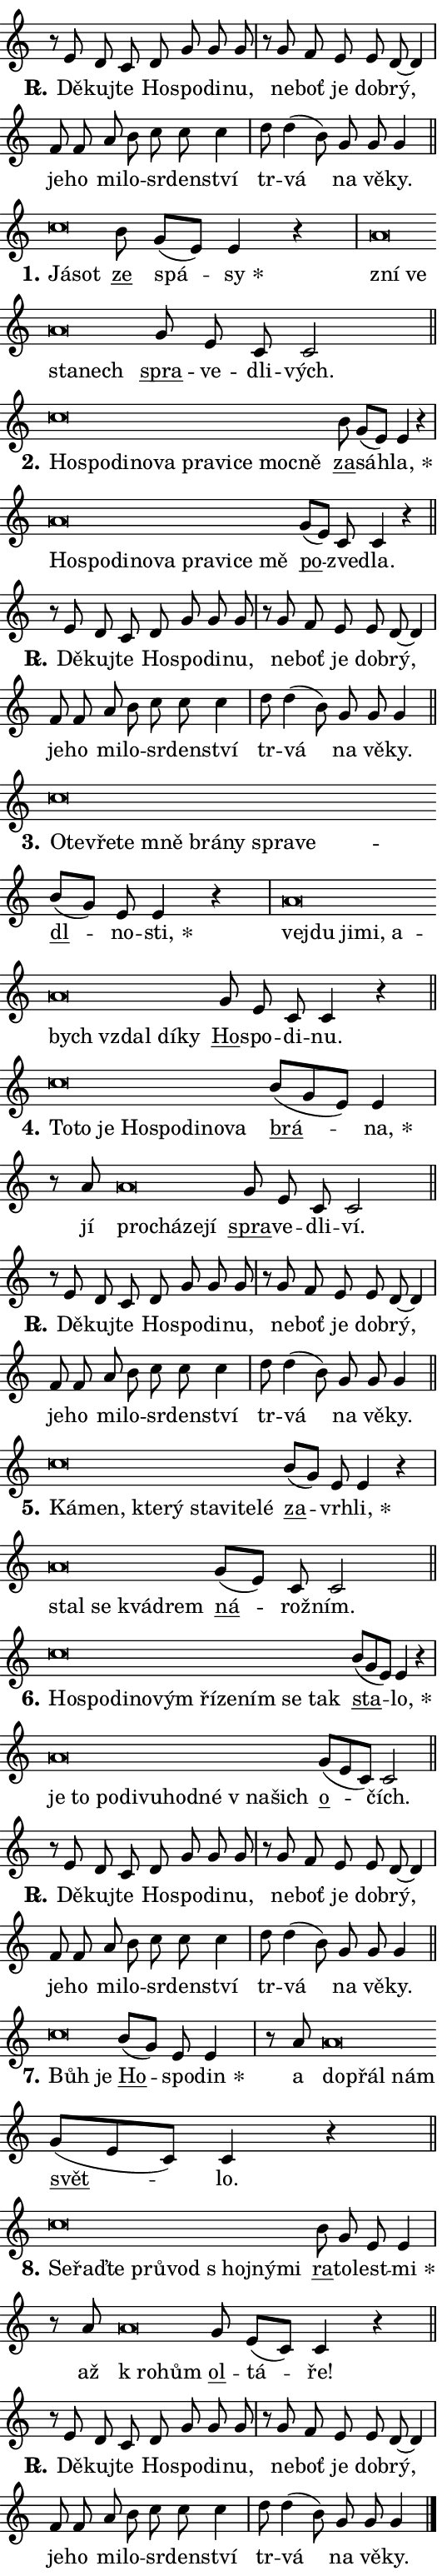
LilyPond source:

\version "2.24.0"
\header { tagline = "" }
\paper {
  indent = 0\cm
  top-margin = 0\cm
  right-margin = 0.13\cm % to fit lyric hyphens
  bottom-margin = 0\cm
  left-margin = 0\cm
  paper-width = 9\cm
  page-breaking = #ly:one-page-breaking
  system-system-spacing.basic-distance = #11
  score-system-spacing.basic-distance = #11
  ragged-last = ##f
}


%% Author: Thomas Morley
%% https://lists.gnu.org/archive/html/lilypond-user/2020-05/msg00002.html
#(define (line-position grob)
"Returns position of @var[grob} in current system:
   @code{'start}, if at first time-step
   @code{'end}, if at last time-step
   @code{'middle} otherwise
"
  (let* ((col (ly:item-get-column grob))
         (ln (ly:grob-object col 'left-neighbor))
         (rn (ly:grob-object col 'right-neighbor))
         (col-to-check-left (if (ly:grob? ln) ln col))
         (col-to-check-right (if (ly:grob? rn) rn col))
         (break-dir-left
           (and
             (ly:grob-property col-to-check-left 'non-musical #f)
             (ly:item-break-dir col-to-check-left)))
         (break-dir-right
           (and
             (ly:grob-property col-to-check-right 'non-musical #f)
             (ly:item-break-dir col-to-check-right))))
        (cond ((eqv? 1 break-dir-left) 'start)
              ((eqv? -1 break-dir-right) 'end)
              (else 'middle))))

#(define (tranparent-at-line-position vctor)
  (lambda (grob)
  "Relying on @code{line-position} select the relevant enry from @var{vctor}.
Used to determine transparency,"
    (case (line-position grob)
      ((end) (not (vector-ref vctor 0)))
      ((middle) (not (vector-ref vctor 1)))
      ((start) (not (vector-ref vctor 2))))))

noteHeadBreakVisibility =
#(define-music-function (break-visibility)(vector?)
"Makes @code{NoteHead}s transparent relying on @var{break-visibility}"
#{
  \override NoteHead.transparent =
    #(tranparent-at-line-position break-visibility)
#})

#(define delete-ledgers-for-transparent-note-heads
  (lambda (grob)
    "Reads whether a @code{NoteHead} is transparent.
If so this @code{NoteHead} is removed from @code{'note-heads} from
@var{grob}, which is supposed to be @code{LedgerLineSpanner}.
As a result ledgers are not printed for this @code{NoteHead}"
    (let* ((nhds-array (ly:grob-object grob 'note-heads))
           (nhds-list
             (if (ly:grob-array? nhds-array)
                 (ly:grob-array->list nhds-array)
                 '()))
           ;; Relies on the transparent-property being done before
           ;; Staff.LedgerLineSpanner.after-line-breaking is executed.
           ;; This is fragile ...
           (to-keep
             (remove
               (lambda (nhd)
                 (ly:grob-property nhd 'transparent #f))
               nhds-list)))
      ;; TODO find a better method to iterate over grob-arrays, similiar
      ;; to filter/remove etc for lists
      ;; For now rebuilt from scratch
      (set! (ly:grob-object grob 'note-heads)  '())
      (for-each
        (lambda (nhd)
          (ly:pointer-group-interface::add-grob grob 'note-heads nhd))
        to-keep))))

squashNotes = {
  \override NoteHead.X-extent = #'(-0.2 . 0.2)
  \override NoteHead.Y-extent = #'(-0.75 . 0)
  \override NoteHead.stencil =
    #(lambda (grob)
       (let ((pos (ly:grob-property grob 'staff-position)))
         (begin
           (if (< pos -7) (display "ERROR: Lower brevis then expected\n") (display ""))
           (if (<= pos -6) ly:text-interface::print ly:note-head::print))))
}
unSquashNotes = {
  \revert NoteHead.X-extent
  \revert NoteHead.Y-extent
  \revert NoteHead.stencil
}

hideNotes = \noteHeadBreakVisibility #begin-of-line-visible
unHideNotes = \noteHeadBreakVisibility #all-visible

% work-around for resetting accidentals
% https://lilypond.org/doc/v2.23/Documentation/notation/displaying-rhythms#unmetered-music
cadenzaMeasure = {
  \cadenzaOff
  \partial 1024 s1024
  \cadenzaOn
}

#(define-markup-command (accent layout props text) (markup?)
  "Underline accented syllable"
  (interpret-markup layout props
    #{\markup \override #'(offset . 4.3) \underline { #text }#}))

responsum = \markup \concat {
  "R" \hspace #-1.05 \path #0.1 #'((moveto 0 0.07) (lineto 0.9 0.8)) \hspace #0.05 "."
}

spaceSize = #0.6828661417322834 % exact space size for TeX Gyre Schola

\layout {
  \context {
    \Staff
    \remove "Time_signature_engraver"
    \override LedgerLineSpanner.after-line-breaking = #delete-ledgers-for-transparent-note-heads
  }
  \context {
    \Lyrics {
      \override LyricSpace.minimum-distance = \spaceSize
      \override LyricText.font-name = #"TeX Gyre Schola"
      \override LyricText.font-size = 1
      \override StanzaNumber.font-name = #"TeX Gyre Schola Bold"
      \override StanzaNumber.font-size = 1
    }
  }
  \context {
    \Score 
    \override NoteHead.text =
      #(lambda (grob) 
        (let ((pos (ly:grob-property grob 'staff-position)))
          #{\markup {
            \combine
              \halign #-0.55 \raise #(if (= pos -6) 0 0.5) \override #'(thickness . 2) \draw-line #'(3.2 . 0)
              \musicglyph "noteheads.sM1"
          }#}))
  }
}

% magnetic-lyrics.ily
%
%   written by
%     Jean Abou Samra <jean@abou-samra.fr>
%     Werner Lemberg <wl@gnu.org>
%
%   adapted by
%     Jiri Hon <jiri.hon@gmail.com>
%
% Version 2022-Apr-15

% https://www.mail-archive.com/lilypond-user@gnu.org/msg149350.html

#(define (Left_hyphen_pointer_engraver context)
   "Collect syllable-hyphen-syllable occurrences in lyrics and store
them in properties.  This engraver only looks to the left.  For
example, if the lyrics input is @code{foo -- bar}, it does the
following.

@itemize @bullet
@item
Set the @code{text} property of the @code{LyricHyphen} grob between
@q{foo} and @q{bar} to @code{foo}.

@item
Set the @code{left-hyphen} property of the @code{LyricText} grob with
text @q{foo} to the @code{LyricHyphen} grob between @q{foo} and
@q{bar}.
@end itemize

Use this auxiliary engraver in combination with the
@code{lyric-@/text::@/apply-@/magnetic-@/offset!} hook."
   (let ((hyphen #f)
         (text #f))
     (make-engraver
      (acknowledgers
       ((lyric-syllable-interface engraver grob source-engraver)
        (set! text grob)))
      (end-acknowledgers
       ((lyric-hyphen-interface engraver grob source-engraver)
        ;(when (not (grob::has-interface grob 'lyric-space-interface))
          (set! hyphen grob)));)
      ((stop-translation-timestep engraver)
       (when (and text hyphen)
         (ly:grob-set-object! text 'left-hyphen hyphen))
       (set! text #f)
       (set! hyphen #f)))))

#(define (lyric-text::apply-magnetic-offset! grob)
   "If the space between two syllables is less than the value in
property @code{LyricText@/.details@/.squash-threshold}, move the right
syllable to the left so that it gets concatenated with the left
syllable.

Use this function as a hook for
@code{LyricText@/.after-@/line-@/breaking} if the
@code{Left_@/hyphen_@/pointer_@/engraver} is active."
   (let ((hyphen (ly:grob-object grob 'left-hyphen #f)))
     (when hyphen
       (let ((left-text (ly:spanner-bound hyphen LEFT)))
         (when (grob::has-interface left-text 'lyric-syllable-interface)
           (let* ((common (ly:grob-common-refpoint grob left-text X))
                  (this-x-ext (ly:grob-extent grob common X))
                  (left-x-ext
                   (begin
                     ;; Trigger magnetism for left-text.
                     (ly:grob-property left-text 'after-line-breaking)
                     (ly:grob-extent left-text common X)))
                  ;; `delta` is the gap width between two syllables.
                  (delta (- (interval-start this-x-ext)
                            (interval-end left-x-ext)))
                  (details (ly:grob-property grob 'details))
                  (threshold (assoc-get 'squash-threshold details 0.2)))
             (when (< delta threshold)
               (let* (;; We have to manipulate the input text so that
                      ;; ligatures crossing syllable boundaries are not
                      ;; disabled.  For languages based on the Latin
                      ;; script this is essentially a beautification.
                      ;; However, for non-Western scripts it can be a
                      ;; necessity.
                      (lt (ly:grob-property left-text 'text))
                      (rt (ly:grob-property grob 'text))
                      (is-space (grob::has-interface hyphen 'lyric-space-interface))
                      (space (if is-space " " ""))
                      (extra-delta (if is-space spaceSize 0))
                      ;; Append new syllable.
                      (ltrt-space (if (and (string? lt) (string? rt))
                                (string-append lt space rt)
                                (make-concat-markup (list lt space rt))))
                      ;; Right-align `ltrt` to the right side.
                      (ltrt-space-markup (grob-interpret-markup
                               grob
                               (make-translate-markup
                                (cons (interval-length this-x-ext) 0)
                                (make-right-align-markup ltrt-space)))))
                 (begin
                   ;; Don't print `left-text`.
                   (ly:grob-set-property! left-text 'stencil #f)
                   ;; Set text and stencil (which holds all collected
                   ;; syllables so far) and shift it to the left.
                   (ly:grob-set-property! grob 'text ltrt-space)
                   (ly:grob-set-property! grob 'stencil ltrt-space-markup)
                   (ly:grob-translate-axis! grob (- (- delta extra-delta)) X))))))))))


#(define (lyric-hyphen::displace-bounds-first grob)
   ;; Make very sure this callback isn't triggered too early.
   (let ((left (ly:spanner-bound grob LEFT))
         (right (ly:spanner-bound grob RIGHT)))
     (ly:grob-property left 'after-line-breaking)
     (ly:grob-property right 'after-line-breaking)
     (ly:lyric-hyphen::print grob)))

squashThreshold = #0.4

\layout {
  \context {
    \Lyrics
    \consists #Left_hyphen_pointer_engraver
    \override LyricText.after-line-breaking =
      #lyric-text::apply-magnetic-offset!
    \override LyricHyphen.stencil = #lyric-hyphen::displace-bounds-first
    \override LyricText.details.squash-threshold = \squashThreshold
    \override LyricHyphen.minimum-distance = 0
    \override LyricHyphen.minimum-length = \squashThreshold
  }
}

squashText = \override LyricText.details.squash-threshold = 9999
unSquashText = \override LyricText.details.squash-threshold = \squashThreshold

leftText = \override LyricText.self-alignment-X = #LEFT
unLeftText = \revert LyricText.self-alignment-X

starOffset = #(lambda (grob) 
                (let ((x_offset (ly:self-alignment-interface::aligned-on-x-parent grob)))
                  (if (= x_offset 0) 0 (+ x_offset 1.2))))

star = #(define-music-function (syllable)(string?)
"Append star separator at the end of a syllable"
#{
  \once \override LyricText.X-offset = #starOffset
  \lyricmode { \markup {
    #syllable
    \override #'((font-name . "TeX Gyre Schola Bold")) \hspace #0.2 \lower #0.65 \larger "*"
  } }
#})

starAccent = #(define-music-function (syllable)(string?)
"Append star separator at the end of a syllable and make accent"
#{
  \once \override LyricText.X-offset = #starOffset
  \lyricmode { \markup {
    \accent #syllable
    \override #'((font-name . "TeX Gyre Schola Bold")) \hspace #0.2 \lower #0.65 \larger "*"
  } }
#})

breath = #(define-music-function (syllable)(string?)
"Append breathing indicator at the end of a syllable"
#{
  \lyricmode { \markup { #syllable "+" } }
#})

optionalBreath = #(define-music-function (syllable)(string?)
"Append optional breathing indicator at the end of a syllable"
#{
  \lyricmode { \markup { #syllable "(+)" } }
#})


\score {
    <<
        \new Voice = "melody" { \cadenzaOn \key c \major \relative { r8 e' d c d g g g \cadenzaMeasure \bar "|" r g f e e d~ d4 \cadenzaMeasure \bar "|" f8 f a b c c c4 \cadenzaMeasure \bar "|" d8 d4( b8)] g g g4 \cadenzaMeasure \bar "||" \break } }
        \new Lyrics \lyricsto "melody" { \lyricmode { \set stanza = \responsum
Dě -- kuj -- te Ho -- spo -- di -- nu, ne -- boť je dob -- rý, je -- ho mi -- lo -- sr -- den -- ství tr -- vá na vě -- ky. } }
    >>
    \layout {}
}

\score {
    <<
        \new Voice = "melody" { \cadenzaOn \key c \major \relative { \squashNotes c''\breve*1/16 \hideNotes \breve*1/16 \bar "" \unHideNotes \unSquashNotes \bar "" b8 g[( e)] e4 r \cadenzaMeasure \bar "|" \squashNotes a\breve*1/16 \hideNotes \breve*1/16 \bar "" \breve*1/16 \breve*1/16 \bar "" \unHideNotes \unSquashNotes \bar "" g8 e c c2 \cadenzaMeasure \bar "||" \break } }
        \new Lyrics \lyricsto "melody" { \lyricmode { \set stanza = "1."
\leftText Já -- \squashText sot \unLeftText \unSquashText \markup \accent ze spá -- \star sy \leftText zní \squashText ve sta -- nech \unLeftText \unSquashText \markup \accent spra -- ve -- dli -- vých. } }
    >>
    \layout {}
}

\score {
    <<
        \new Voice = "melody" { \cadenzaOn \key c \major \relative { \squashNotes c''\breve*1/16 \hideNotes \breve*1/16 \bar "" \breve*1/16 \bar "" \breve*1/16 \bar "" \breve*1/16 \bar "" \breve*1/16 \bar "" \breve*1/16 \bar "" \breve*1/16 \bar "" \breve*1/16 \breve*1/16 \bar "" \unHideNotes \unSquashNotes \bar "" b8 g[( e)] e4 r \cadenzaMeasure \bar "|" \squashNotes a\breve*1/16 \hideNotes \breve*1/16 \bar "" \breve*1/16 \bar "" \breve*1/16 \bar "" \breve*1/16 \bar "" \breve*1/16 \bar "" \breve*1/16 \bar "" \breve*1/16 \breve*1/16 \bar "" \unHideNotes \unSquashNotes \bar "" g8[( e)] c c4 r \cadenzaMeasure \bar "||" \break } }
        \new Lyrics \lyricsto "melody" { \lyricmode { \set stanza = "2."
\leftText Ho -- \squashText spo -- di -- no -- va pra -- vi -- ce moc -- ně \unLeftText \unSquashText \markup \accent za -- sáh -- \star la, \leftText Ho -- \squashText spo -- di -- no -- va pra -- vi -- ce mě \unLeftText \unSquashText \markup \accent po -- zve -- dla. } }
    >>
    \layout {}
}

\score {
    <<
        \new Voice = "melody" { \cadenzaOn \key c \major \relative { r8 e' d c d g g g \cadenzaMeasure \bar "|" r g f e e d~ d4 \cadenzaMeasure \bar "|" f8 f a b c c c4 \cadenzaMeasure \bar "|" d8 d4( b8)] g g g4 \cadenzaMeasure \bar "||" \break } }
        \new Lyrics \lyricsto "melody" { \lyricmode { \set stanza = \responsum
Dě -- kuj -- te Ho -- spo -- di -- nu, ne -- boť je dob -- rý, je -- ho mi -- lo -- sr -- den -- ství tr -- vá na vě -- ky. } }
    >>
    \layout {}
}

\score {
    <<
        \new Voice = "melody" { \cadenzaOn \key c \major \relative { \squashNotes c''\breve*1/16 \hideNotes \breve*1/16 \bar "" \breve*1/16 \bar "" \breve*1/16 \bar "" \breve*1/16 \bar "" \breve*1/16 \bar "" \breve*1/16 \bar "" \breve*1/16 \breve*1/16 \bar "" \unHideNotes \unSquashNotes \bar "" b8[( g)] e e4 r \cadenzaMeasure \bar "|" \squashNotes a\breve*1/16 \hideNotes \breve*1/16 \bar "" \breve*1/16 \bar "" \breve*1/16 \bar "" \breve*1/16 \bar "" \breve*1/16 \bar "" \breve*1/16 \bar "" \breve*1/16 \breve*1/16 \bar "" \unHideNotes \unSquashNotes \bar "" g8 e c c4 r \cadenzaMeasure \bar "||" \break } }
        \new Lyrics \lyricsto "melody" { \lyricmode { \set stanza = "3."
\leftText O -- \squashText te -- vře -- te mně brá -- ny spra -- ve -- \unLeftText \unSquashText \markup \accent dl -- no -- \star sti, \leftText ve -- \squashText jdu ji -- mi, a -- bych vzdal dí -- ky \unLeftText \unSquashText \markup \accent Ho -- spo -- di -- nu. } }
    >>
    \layout {}
}

\score {
    <<
        \new Voice = "melody" { \cadenzaOn \key c \major \relative { \squashNotes c''\breve*1/16 \hideNotes \breve*1/16 \bar "" \breve*1/16 \bar "" \breve*1/16 \bar "" \breve*1/16 \bar "" \breve*1/16 \bar "" \breve*1/16 \breve*1/16 \bar "" \unHideNotes \unSquashNotes \bar "" b8[( g e)] e4 \cadenzaMeasure \bar "|" r8 a8 \squashNotes a\breve*1/16 \hideNotes \breve*1/16 \bar "" \breve*1/16 \breve*1/16 \bar "" \unHideNotes \unSquashNotes \bar "" g8 e c c2 \cadenzaMeasure \bar "||" \break } }
        \new Lyrics \lyricsto "melody" { \lyricmode { \set stanza = "4."
\leftText To -- \squashText to je Ho -- spo -- di -- no -- va \unLeftText \unSquashText \markup \accent brá -- \star na, jí \leftText pro -- \squashText chá -- ze -- jí \unLeftText \unSquashText \markup \accent spra -- ve -- dli -- ví. } }
    >>
    \layout {}
}

\score {
    <<
        \new Voice = "melody" { \cadenzaOn \key c \major \relative { r8 e' d c d g g g \cadenzaMeasure \bar "|" r g f e e d~ d4 \cadenzaMeasure \bar "|" f8 f a b c c c4 \cadenzaMeasure \bar "|" d8 d4( b8)] g g g4 \cadenzaMeasure \bar "||" \break } }
        \new Lyrics \lyricsto "melody" { \lyricmode { \set stanza = \responsum
Dě -- kuj -- te Ho -- spo -- di -- nu, ne -- boť je dob -- rý, je -- ho mi -- lo -- sr -- den -- ství tr -- vá na vě -- ky. } }
    >>
    \layout {}
}

\score {
    <<
        \new Voice = "melody" { \cadenzaOn \key c \major \relative { \squashNotes c''\breve*1/16 \hideNotes \breve*1/16 \bar "" \breve*1/16 \bar "" \breve*1/16 \bar "" \breve*1/16 \bar "" \breve*1/16 \bar "" \breve*1/16 \breve*1/16 \bar "" \unHideNotes \unSquashNotes \bar "" b8[( g)] e e4 r \cadenzaMeasure \bar "|" \squashNotes a\breve*1/16 \hideNotes \breve*1/16 \bar "" \breve*1/16 \breve*1/16 \bar "" \unHideNotes \unSquashNotes \bar "" g8[( e)] c c2 \cadenzaMeasure \bar "||" \break } }
        \new Lyrics \lyricsto "melody" { \lyricmode { \set stanza = "5."
\leftText Ká -- \squashText men, kte -- rý sta -- vi -- te -- lé \unLeftText \unSquashText \markup \accent za -- vrh -- \star li, \leftText stal \squashText se kvá -- drem \unLeftText \unSquashText \markup \accent ná -- rož -- ním. } }
    >>
    \layout {}
}

\score {
    <<
        \new Voice = "melody" { \cadenzaOn \key c \major \relative { \squashNotes c''\breve*1/16 \hideNotes \breve*1/16 \bar "" \breve*1/16 \bar "" \breve*1/16 \bar "" \breve*1/16 \bar "" \breve*1/16 \bar "" \breve*1/16 \bar "" \breve*1/16 \bar "" \breve*1/16 \breve*1/16 \bar "" \unHideNotes \unSquashNotes \bar "" b8[( g e)] e4 r \cadenzaMeasure \bar "|" \squashNotes a\breve*1/16 \hideNotes \breve*1/16 \bar "" \breve*1/16 \bar "" \breve*1/16 \bar "" \breve*1/16 \bar "" \breve*1/16 \bar "" \breve*1/16 \bar "" \breve*1/16 \breve*1/16 \bar "" \unHideNotes \unSquashNotes \bar "" g8[( e c)] c2 \cadenzaMeasure \bar "||" \break } }
        \new Lyrics \lyricsto "melody" { \lyricmode { \set stanza = "6."
\leftText Ho -- \squashText spo -- di -- no -- vým ří -- ze -- ním se tak \unLeftText \unSquashText \markup \accent sta -- \star lo, \leftText je \squashText to po -- di -- vu -- hod -- né "v na" -- šich \unLeftText \unSquashText \markup \accent o -- čích. } }
    >>
    \layout {}
}

\score {
    <<
        \new Voice = "melody" { \cadenzaOn \key c \major \relative { r8 e' d c d g g g \cadenzaMeasure \bar "|" r g f e e d~ d4 \cadenzaMeasure \bar "|" f8 f a b c c c4 \cadenzaMeasure \bar "|" d8 d4( b8)] g g g4 \cadenzaMeasure \bar "||" \break } }
        \new Lyrics \lyricsto "melody" { \lyricmode { \set stanza = \responsum
Dě -- kuj -- te Ho -- spo -- di -- nu, ne -- boť je dob -- rý, je -- ho mi -- lo -- sr -- den -- ství tr -- vá na vě -- ky. } }
    >>
    \layout {}
}

\score {
    <<
        \new Voice = "melody" { \cadenzaOn \key c \major \relative { \squashNotes c''\breve*1/16 \hideNotes \breve*1/16 \bar "" \unHideNotes \unSquashNotes \bar "" b8[( g)] e e4 \cadenzaMeasure \bar "|" r8 a8 \squashNotes a\breve*1/16 \hideNotes \breve*1/16 \breve*1/16 \bar "" \unHideNotes \unSquashNotes \bar "" g8[( e c)] c4 r \cadenzaMeasure \bar "||" \break } }
        \new Lyrics \lyricsto "melody" { \lyricmode { \set stanza = "7."
\leftText Bůh \squashText je \unLeftText \unSquashText \markup \accent Ho -- spo -- \star din a \leftText do -- \squashText přál nám \unLeftText \unSquashText \markup \accent svět -- lo. } }
    >>
    \layout {}
}

\score {
    <<
        \new Voice = "melody" { \cadenzaOn \key c \major \relative { \squashNotes c''\breve*1/16 \hideNotes \breve*1/16 \bar "" \breve*1/16 \bar "" \breve*1/16 \bar "" \breve*1/16 \bar "" \breve*1/16 \bar "" \breve*1/16 \breve*1/16 \bar "" \unHideNotes \unSquashNotes \bar "" b8 g e e4 \cadenzaMeasure \bar "|" r8 a8 \squashNotes a\breve*1/16 \hideNotes \breve*1/16 \bar "" \unHideNotes \unSquashNotes \bar "" g8 e[( c)] c4 r \cadenzaMeasure \bar "||" \break } }
        \new Lyrics \lyricsto "melody" { \lyricmode { \set stanza = "8."
\leftText Se -- \squashText řa -- ďte prů -- vod "s hoj" -- ný -- mi \unLeftText \unSquashText \markup \accent ra -- to -- lest -- \star mi až \leftText "k ro" -- \squashText hům \unLeftText \unSquashText \markup \accent ol -- tá -- ře! } }
    >>
    \layout {}
}

\score {
    <<
        \new Voice = "melody" { \cadenzaOn \key c \major \relative { r8 e' d c d g g g \cadenzaMeasure \bar "|" r g f e e d~ d4 \cadenzaMeasure \bar "|" f8 f a b c c c4 \cadenzaMeasure \bar "|" d8 d4( b8)] g g g4 \cadenzaMeasure \bar "||" \break } \bar "|." }
        \new Lyrics \lyricsto "melody" { \lyricmode { \set stanza = \responsum
Dě -- kuj -- te Ho -- spo -- di -- nu, ne -- boť je dob -- rý, je -- ho mi -- lo -- sr -- den -- ství tr -- vá na vě -- ky. } }
    >>
    \layout {}
}
